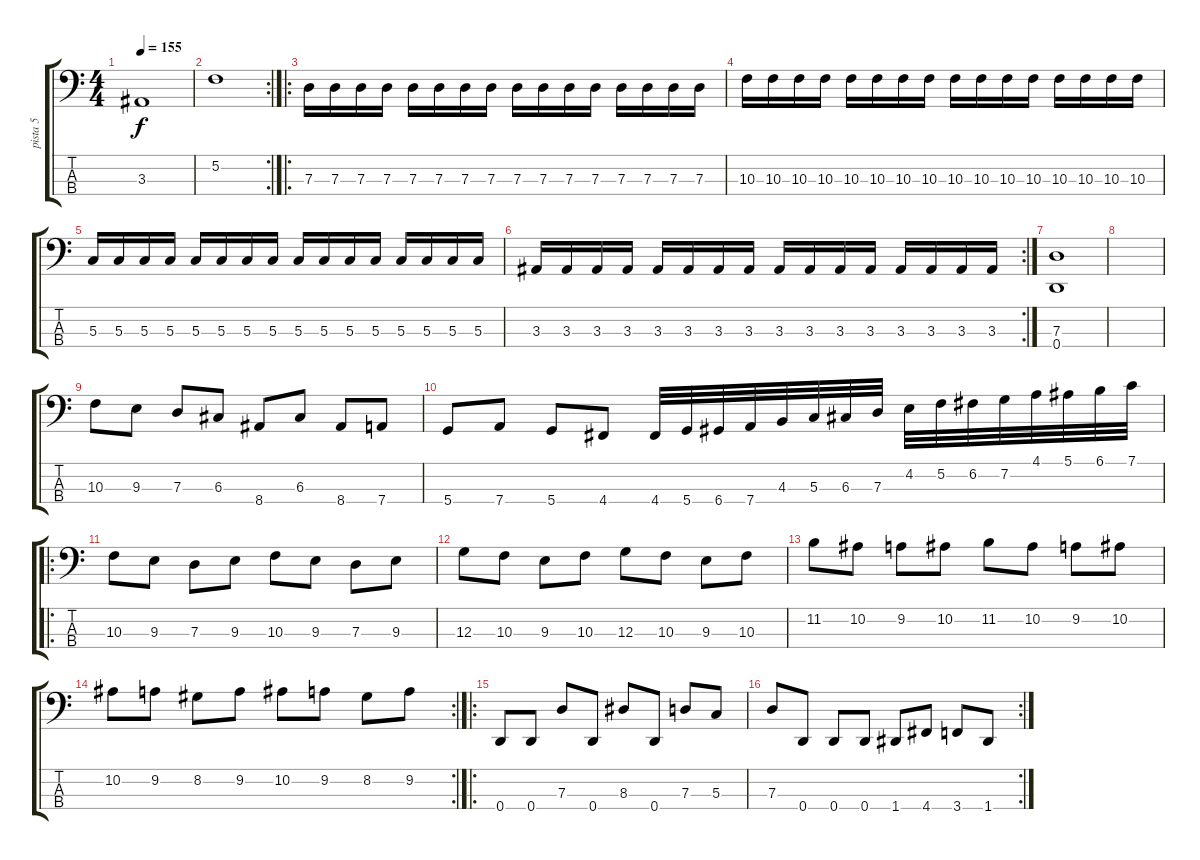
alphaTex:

\track ("pista 5" "pista 5") {instrument electricbassfinger}
\staff {score tabs}
\tuning (F2 C2 G1 D1) {hide}
\ts (4 4)
\tempo 155
\clef f4
\ks c
3.3.1{dy f} |
\rc 2
5.2.1 |
\ro
7.3.16 7.3.16 7.3.16 7.3.16 7.3.16 7.3.16 7.3.16 7.3.16 7.3.16 7.3.16 7.3.16 7.3.16 7.3.16 7.3.16 7.3.16 7.3.16 |
10.3.16 10.3.16 10.3.16 10.3.16 10.3.16 10.3.16 10.3.16 10.3.16 10.3.16 10.3.16 10.3.16 10.3.16 10.3.16 10.3.16 10.3.16 10.3.16 |
5.3.16 5.3.16 5.3.16 5.3.16 5.3.16 5.3.16 5.3.16 5.3.16 5.3.16 5.3.16 5.3.16 5.3.16 5.3.16 5.3.16 5.3.16 5.3.16 |
\rc 2
3.3.16 3.3.16 3.3.16 3.3.16 3.3.16 3.3.16 3.3.16 3.3.16 3.3.16 3.3.16 3.3.16 3.3.16 3.3.16 3.3.16 3.3.16 3.3.16 |
(7.3 0.4).1 |
|
10.3.8 9.3.8 7.3.8 6.3.8 8.4.8 6.3.8 8.4.8 7.4.8 |
5.4.8 7.4.8 5.4.8 4.4.8 4.4.32 5.4.32 6.4.32 7.4.32 4.3.32 5.3.32 6.3.32 7.3.32 4.2.32 5.2.32 6.2.32 7.2.32 4.1.32 5.1.32 6.1.32 7.1.32 |
\ro
10.3.8 9.3.8 7.3.8 9.3.8 10.3.8 9.3.8 7.3.8 9.3.8 |
12.3.8 10.3.8 9.3.8 10.3.8 12.3.8 10.3.8 9.3.8 10.3.8 |
11.2.8 10.2.8 9.2.8 10.2.8 11.2.8 10.2.8 9.2.8 10.2.8 |
\rc 2
10.2.8 9.2.8 8.2.8 9.2.8 10.2.8 9.2.8 8.2.8 9.2.8 |
\ro
0.4.8 0.4.8 7.3.8 0.4.8 8.3.8 0.4.8 7.3.8 5.3.8 |
\rc 2
7.3.8 0.4.8 0.4.8 0.4.8 1.4.8 4.4.8 3.4.8 1.4.8
